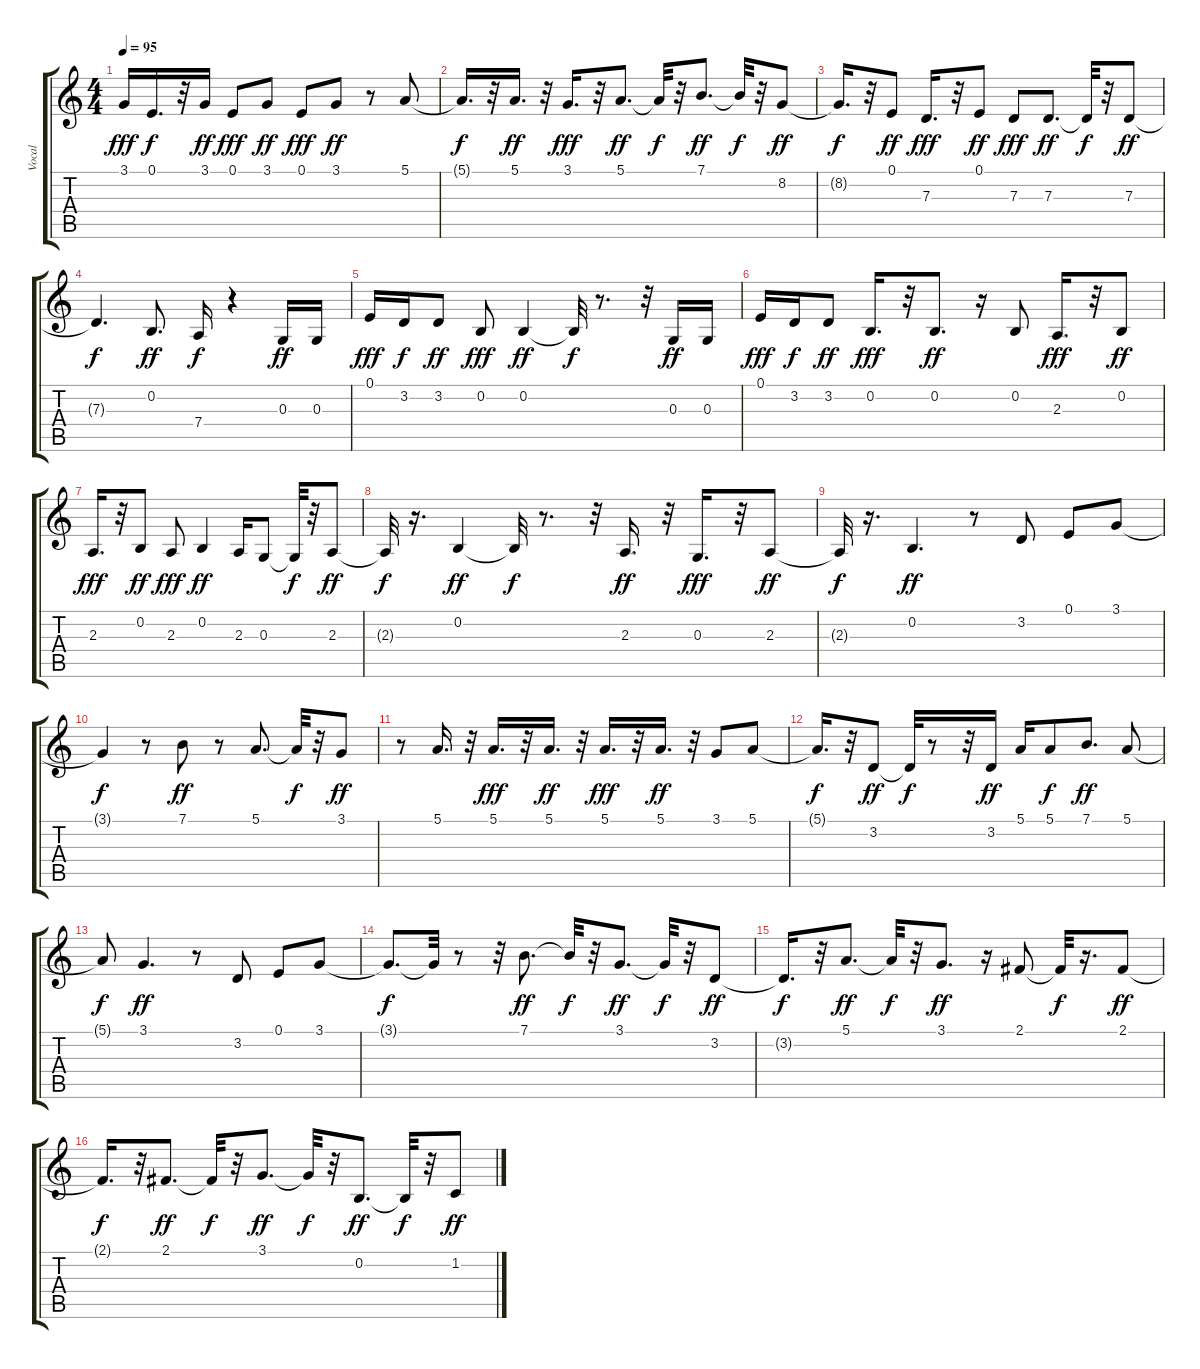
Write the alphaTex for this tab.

\track ("Vocal" "Vocal") {instrument sopranosax}
\staff {score tabs}
\tuning (E4 B3 G3 D3 A2 E2) {hide}
\ts (4 4)
\tempo 95
\clef g2
\ks c
3.1.16{dy fff} 0.1.16{d dy f} r.32 3.1.16{dy ff} 0.1.8{dy fff} 3.1.8{dy ff} 0.1.8{dy fff} 3.1.8{dy ff} r.8 5.1.8 |
5.1{t}.16{d dy f} r.32 5.1.16{d dy ff} r.32 3.1.16{d dy fff} r.32 5.1.8{d dy ff} 5.1{t}.32{dy f} r.32 7.1.8{d dy ff} 7.1{t}.32{dy f} r.32 8.2.8{dy ff} |
8.2{t}.16{d dy f} r.32 0.1.8{dy ff} 7.3.16{d dy fff} r.32 0.1.8{dy ff} 7.3.8{dy fff} 7.3.8{d dy ff} 7.3{t}.32{dy f} r.32 7.3.8{dy ff} |
7.3{t}.4{d dy f} 0.2.8{d dy ff} 7.4.16{dy f} r.4 0.3.16{dy ff} 0.3.16 |
0.1.16{dy fff} 3.2.16{dy f} 3.2.8{dy ff} 0.2.8{dy fff} 0.2.4{dy ff} 0.2{t}.32{dy f} r.8{d} r.32 0.3.16{dy ff} 0.3.16 |
0.1.16{dy fff} 3.2.16{dy f} 3.2.8{dy ff} 0.2.16{d dy fff} r.32 0.2.8{d dy ff} r.16 0.2.8 2.3.16{d dy fff} r.32 0.2.8{dy ff} |
2.3.16{d dy fff} r.32 0.2.8{dy ff} 2.3.8{dy fff} 0.2.4{dy ff} 2.3.16 0.3.8 0.3{t}.32{dy f} r.32 2.3.8{dy ff} |
2.3{t}.32{dy f} r.16{d} 0.2.4{dy ff} 0.2{t}.32{dy f} r.8{d} r.32 2.3.16{d dy ff} r.32 0.3.16{d dy fff} r.32 2.3.8{dy ff} |
2.3{t}.32{dy f} r.16{d} 0.2.4{d dy ff} r.8 3.2.8 0.1.8 3.1.8 |
3.1{t}.4{dy f} r.8 7.1.8{dy ff} r.8 5.1.8{d} 5.1{t}.32{dy f} r.32 3.1.8{dy ff} |
r.8 5.1.16{d} r.32 5.1.16{d dy fff} r.32 5.1.16{d dy ff} r.32 5.1.16{d dy fff} r.32 5.1.16{d dy ff} r.32 3.1.8 5.1.8 |
5.1{t}.16{d dy f} r.32 3.2.8{dy ff} 3.2{t}.32{dy f} r.8 r.32 3.2.16{dy ff} 5.1.16 5.1.8{dy f} 7.1.8{d dy ff} 5.1.8 |
5.1{t}.8{dy f} 3.1.4{d dy ff} r.8 3.2.8 0.1.8 3.1.8 |
3.1{t}.8{d dy f} 3.1{t}.32 r.8 r.32 7.1.8{d dy ff} 7.1{t}.32{dy f} r.32 3.1.8{d dy ff} 3.1{t}.32{dy f} r.32 3.2.8{dy ff} |
3.2{t}.16{d dy f} r.32 5.1.8{d dy ff} 5.1{t}.32{dy f} r.32 3.1.8{d dy ff} r.16 2.1.8 2.1{t}.32{dy f} r.16{d} 2.1.8{dy ff} |
2.1{t}.16{d dy f} r.32 2.1.8{d dy ff} 2.1{t}.32{dy f} r.32 3.1.8{d dy ff} 3.1{t}.32{dy f} r.32 0.2.8{d dy ff} 0.2{t}.32{dy f} r.32 1.2.8{dy ff}
